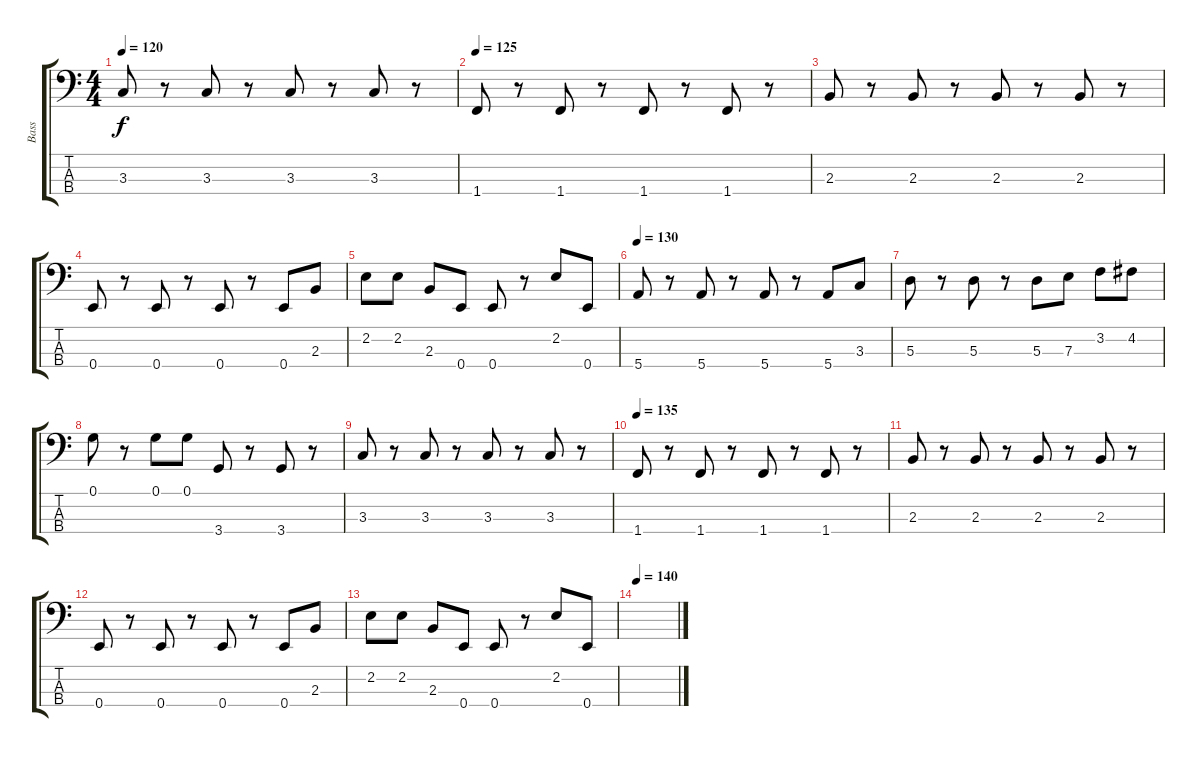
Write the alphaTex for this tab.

\track ("Bass" "Bass") {instrument electricbassfinger}
\staff {score tabs}
\tuning (G2 D2 A1 E1) {hide}
\ts (4 4)
\tempo 120
\clef f4
\ks c
3.3.8{dy f} r.8 3.3.8 r.8 3.3.8 r.8 3.3.8 r.8 |
\tempo 125
1.4.8 r.8 1.4.8 r.8 1.4.8 r.8 1.4.8 r.8 |
2.3.8 r.8 2.3.8 r.8 2.3.8 r.8 2.3.8 r.8 |
0.4.8 r.8 0.4.8 r.8 0.4.8 r.8 0.4.8 2.3.8 |
2.2.8 2.2.8 2.3.8 0.4.8 0.4.8 r.8 2.2.8 0.4.8 |
\tempo 130
5.4.8 r.8 5.4.8 r.8 5.4.8 r.8 5.4.8 3.3.8 |
5.3.8 r.8 5.3.8 r.8 5.3.8 7.3.8 3.2.8 4.2.8 |
0.1.8 r.8 0.1.8 0.1.8 3.4.8 r.8 3.4.8 r.8 |
3.3.8 r.8 3.3.8 r.8 3.3.8 r.8 3.3.8 r.8 |
\tempo 135
1.4.8 r.8 1.4.8 r.8 1.4.8 r.8 1.4.8 r.8 |
2.3.8 r.8 2.3.8 r.8 2.3.8 r.8 2.3.8 r.8 |
0.4.8 r.8 0.4.8 r.8 0.4.8 r.8 0.4.8 2.3.8 |
2.2.8 2.2.8 2.3.8 0.4.8 0.4.8 r.8 2.2.8 0.4.8 |
\tempo 140
